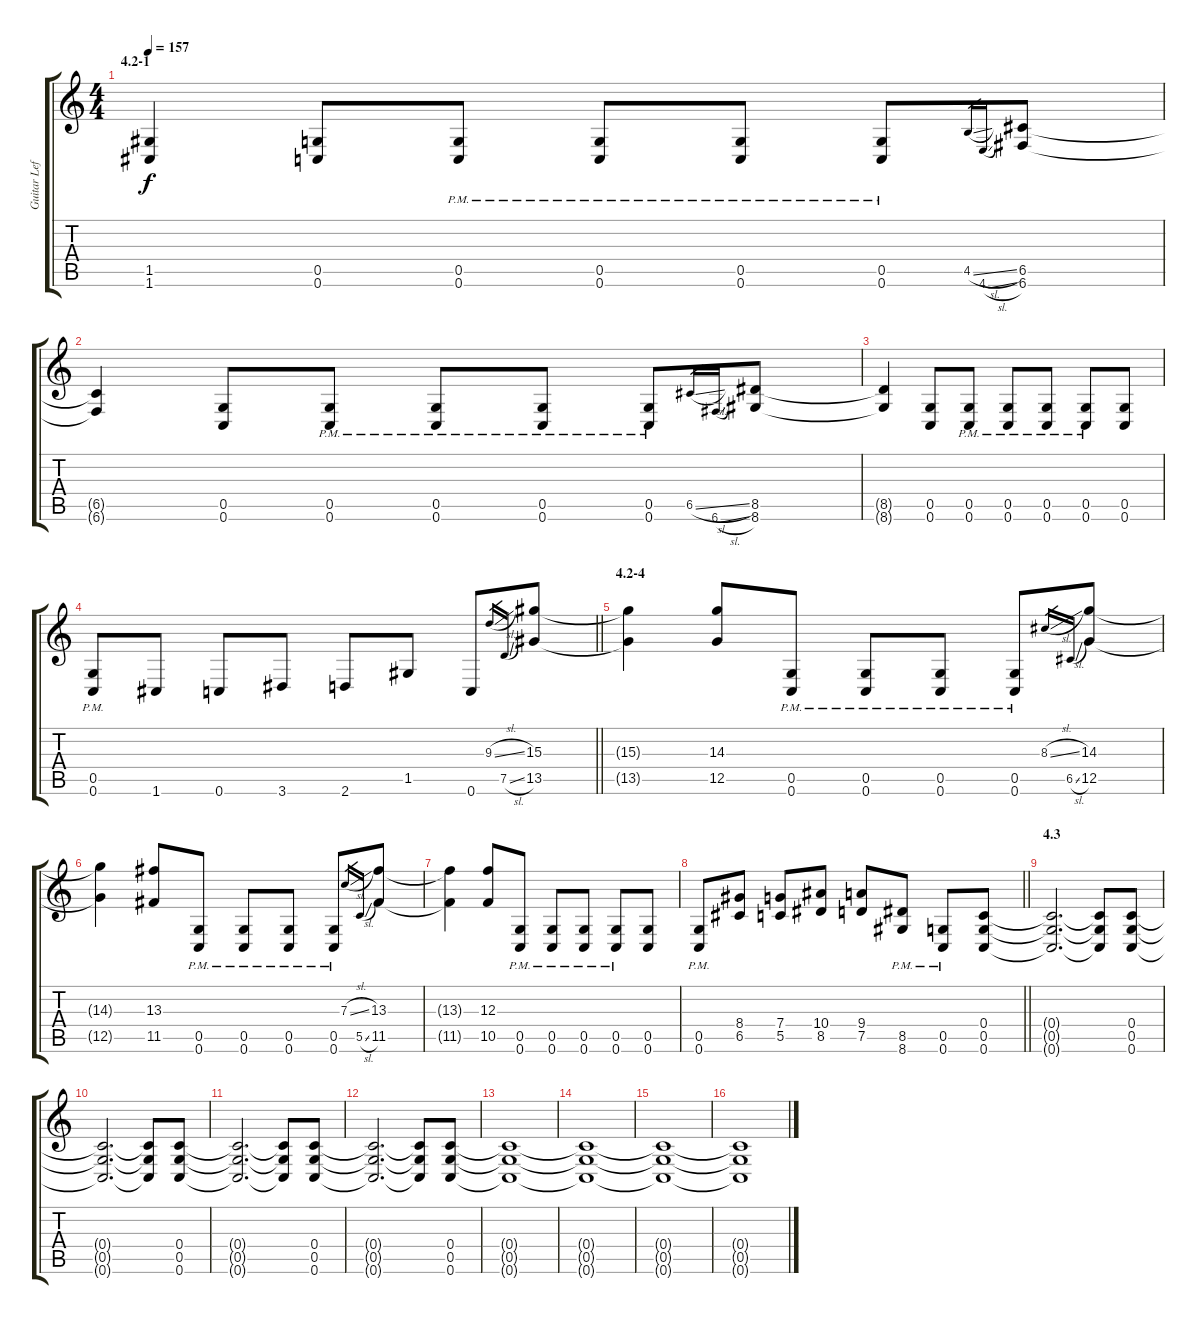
\track ("Guitar Left" "Guitar Lef") {instrument distortionguitar}
\staff {score tabs}
\tuning (D4 A3 F3 C3 G2 C2) {hide}
\ts (4 4)
\section ("" "4.2-1")
\tempo 157
\clef g2
\ks c
(1.5{t} 1.6{t}).4{dy f} (0.5 0.6).8 (0.5{pm} 0.6{pm}).8 (0.5{pm} 0.6{pm}).8 (0.5{pm} 0.6{pm}).8 (0.5{pm} 0.6{pm}).8 4.5{sl}.16{gr} 4.6{sl}.16{gr} (6.5 6.6).8 |
(6.5{t} 6.6{t}).4 (0.5 0.6).8 (0.5{pm} 0.6{pm}).8 (0.5{pm} 0.6{pm}).8 (0.5{pm} 0.6{pm}).8 (0.5{pm} 0.6{pm}).8 6.5{sl}.16{gr} 6.6{sl}.16{gr} (8.5 8.6).8 |
(8.5{t} 8.6{t}).4 (0.5 0.6).8 (0.5{pm} 0.6{pm}).8 (0.5{pm} 0.6{pm}).8 (0.5{pm} 0.6{pm}).8 (0.5{pm} 0.6{pm}).8 (0.5 0.6).8 |
\barLineRight lightlight
(0.5{pm} 0.6{pm}).8 1.6.8 0.6.8 3.6.8 2.6.8 1.5.8 0.6.8 9.3{sl}.16{gr} 7.5{sl}.16{gr} (15.3 13.5).8 |
\section ("" "4.2-4")
(15.3{t} 13.5{t}).4 (14.3 12.5).8 (0.5{pm} 0.6{pm}).8 (0.5{pm} 0.6{pm}).8 (0.5{pm} 0.6{pm}).8 (0.5{pm} 0.6{pm}).8 8.3{sl}.16{gr} 6.5{sl}.16{gr} (14.3 12.5).8 |
(14.3{t} 12.5{t}).4 (13.3 11.5).8 (0.5{pm} 0.6{pm}).8 (0.5{pm} 0.6{pm}).8 (0.5{pm} 0.6{pm}).8 (0.5{pm} 0.6{pm}).8 7.3{sl}.16{gr} 5.5{sl}.16{gr} (13.3 11.5).8 |
(13.3{t} 11.5{t}).4 (12.3 10.5).8 (0.5{pm} 0.6{pm}).8 (0.5{pm} 0.6{pm}).8 (0.5{pm} 0.6{pm}).8 (0.5{pm} 0.6{pm}).8 (0.5 0.6).8 |
\barLineRight lightlight
(0.5{pm} 0.6{pm}).8 (8.4 6.5).8 (7.4 5.5).8 (10.4 8.5).8 (9.4 7.5).8 (8.5{pm} 8.6{pm}).8 (0.5{pm} 0.6{pm}).8 (0.4 0.5 0.6).8 |
\section ("" "4.3")
(0.4{t} 0.5{t} 0.6{t}).2{d} (0.4{t} 0.5{t} 0.6{t}).8 (0.4 0.5 0.6).8 |
(0.4{t} 0.5{t} 0.6{t}).2{d} (0.4{t} 0.5{t} 0.6{t}).8 (0.4 0.5 0.6).8 |
(0.4{t} 0.5{t} 0.6{t}).2{d} (0.4{t} 0.5{t} 0.6{t}).8 (0.4 0.5 0.6).8 |
(0.4{t} 0.5{t} 0.6{t}).2{d} (0.4{t} 0.5{t} 0.6{t}).8 (0.4 0.5 0.6).8 |
(0.4{t} 0.5{t} 0.6{t}).1 |
(0.4{t} 0.5{t} 0.6{t}).1 |
(0.4{t} 0.5{t} 0.6{t}).1 |
(0.4{t} 0.5{t} 0.6{t}).1
